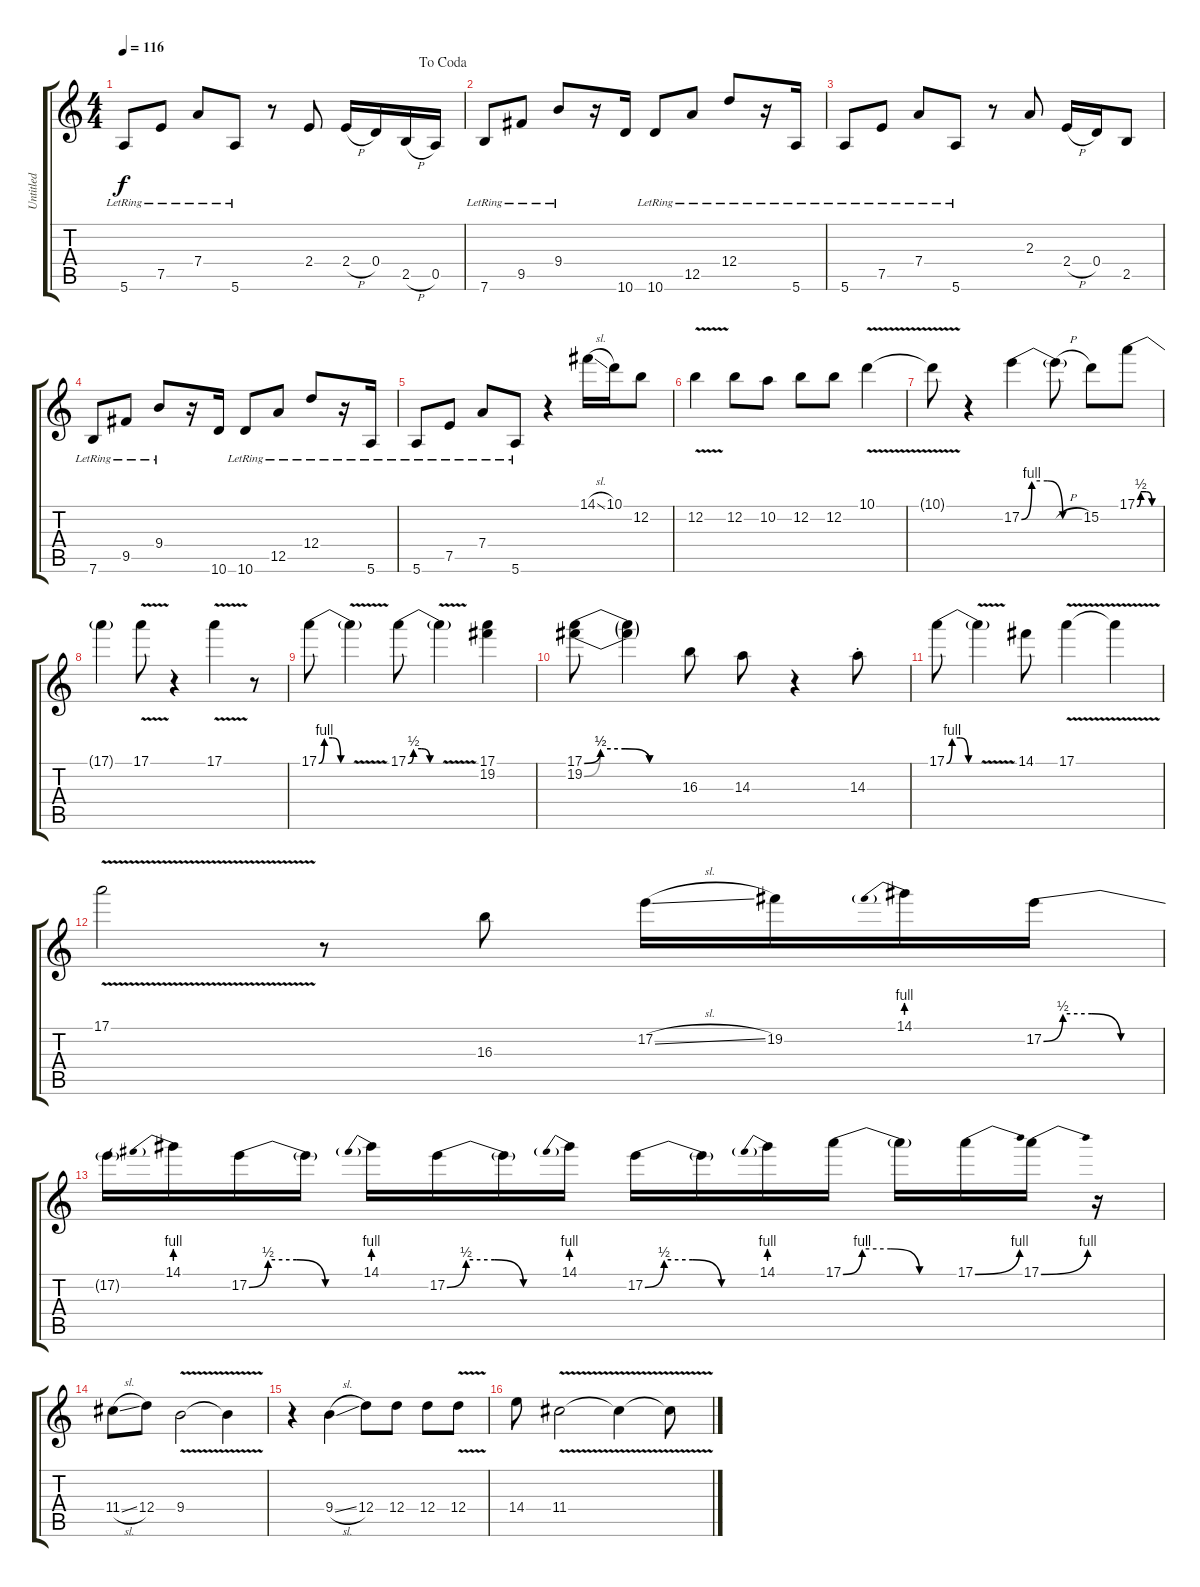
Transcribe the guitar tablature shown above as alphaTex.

\track ("Untitled" "Untitled") {instrument distortionguitar}
\staff {score tabs}
\tuning (E4 B3 G3 D3 A2 E2) {hide}
\ts (4 4)
\jump dacoda
\tempo 116
\clef g2
\ks c
5.6{lr}.8{dy f} 7.5{lr}.8 7.4{lr}.8 5.6{lr}.8 r.8 2.4.8 2.4{h}.16 0.4.16 2.5{h}.16 0.5.16 |
7.6{lr}.8 9.5{lr}.8 9.4{lr}.8 r.16 10.6.16 10.6{lr}.8 12.5{lr}.8 12.4{lr}.8 r.16 5.6{lr}.16 |
5.6{lr}.8 7.5{lr}.8 7.4{lr}.8 5.6{lr}.8 r.8 2.3.8 2.4{h}.16 0.4.16 2.5.8 |
7.6{lr}.8 9.5{lr}.8 9.4{lr}.8 r.16 10.6.16 10.6{lr}.8 12.5{lr}.8 12.4{lr}.8 r.16 5.6{lr}.16 |
5.6{lr}.8 7.5{lr}.8 7.4{lr}.8 5.6{lr}.8 r.4 14.1{sl}.16 10.1.16 12.2.8 |
12.2{v}.4 12.2.8 10.2.8 12.2.8 12.2.8 10.1{v}.4 |
10.1{v t}.8 r.4 17.2{be (custom 0 0 10 4 25 4 40 0 60 0)}.4 17.2{h t}.8 15.2.8 17.1{be (custom 0 0 10 2 25 2 40 0 60 0)}.8 |
17.1{t}.4 17.1{v}.8 r.4 17.1{v}.4 r.8 |
17.1{be (custom 0 0 10 4 25 4 40 0 60 0)}.8 17.1{v t}.4 17.1{be (custom 0 0 10 2 25 2 40 0 60 0)}.8 17.1{v t}.4 (17.1 19.2).4 |
(17.1{be (custom 0 0 10 2 25 2 40 0 60 0)} 19.2{be (custom 0 0 10 2 25 2 40 0 60 0)}).8 (17.1{t} 19.2{t}).4 16.3.8 14.3.8 r.4 14.3{st}.8 |
17.1{be (custom 0 0 10 4 25 4 40 0 60 0)}.8 17.1{v t}.4 14.1.8 17.1{v}.4 17.1{t}.4 |
17.1{v}.2 r.8 16.3.8 17.2{sl}.16 19.2.16 14.1{be (prebend 0 4 60 4)}.16 17.2{be (custom 0 0 10 2 25 2 40 0 60 0)}.16 |
17.2{t}.16 14.1{be (prebend 0 4 60 4)}.16 17.2{be (custom 0 0 10 2 25 2 40 0 60 0)}.16 17.2{t}.16 14.1{be (prebend 0 4 60 4)}.16 17.2{be (custom 0 0 10 2 25 2 40 0 60 0)}.16 17.2{t}.16 14.1{be (prebend 0 4 60 4)}.16 17.2{be (custom 0 0 10 2 25 2 40 0 60 0)}.16 17.2{t}.16 14.1{be (prebend 0 4 60 4)}.16 17.1{be (custom 0 0 10 4 25 4 40 0 60 0)}.16 17.1{t}.16 17.1{be (bend 0 0 60 4)}.16 17.1{be (bend 0 0 60 4)}.16 r.16 |
11.4{sl}.8 12.4.8 9.4{v}.2 9.4{v t}.4 |
r.4 9.4{sl}.4 12.4.8 12.4.8 12.4.8 12.4{v}.8 |
14.4.8 11.4{v}.2 11.4{v t}.4 11.4{v t}.8
